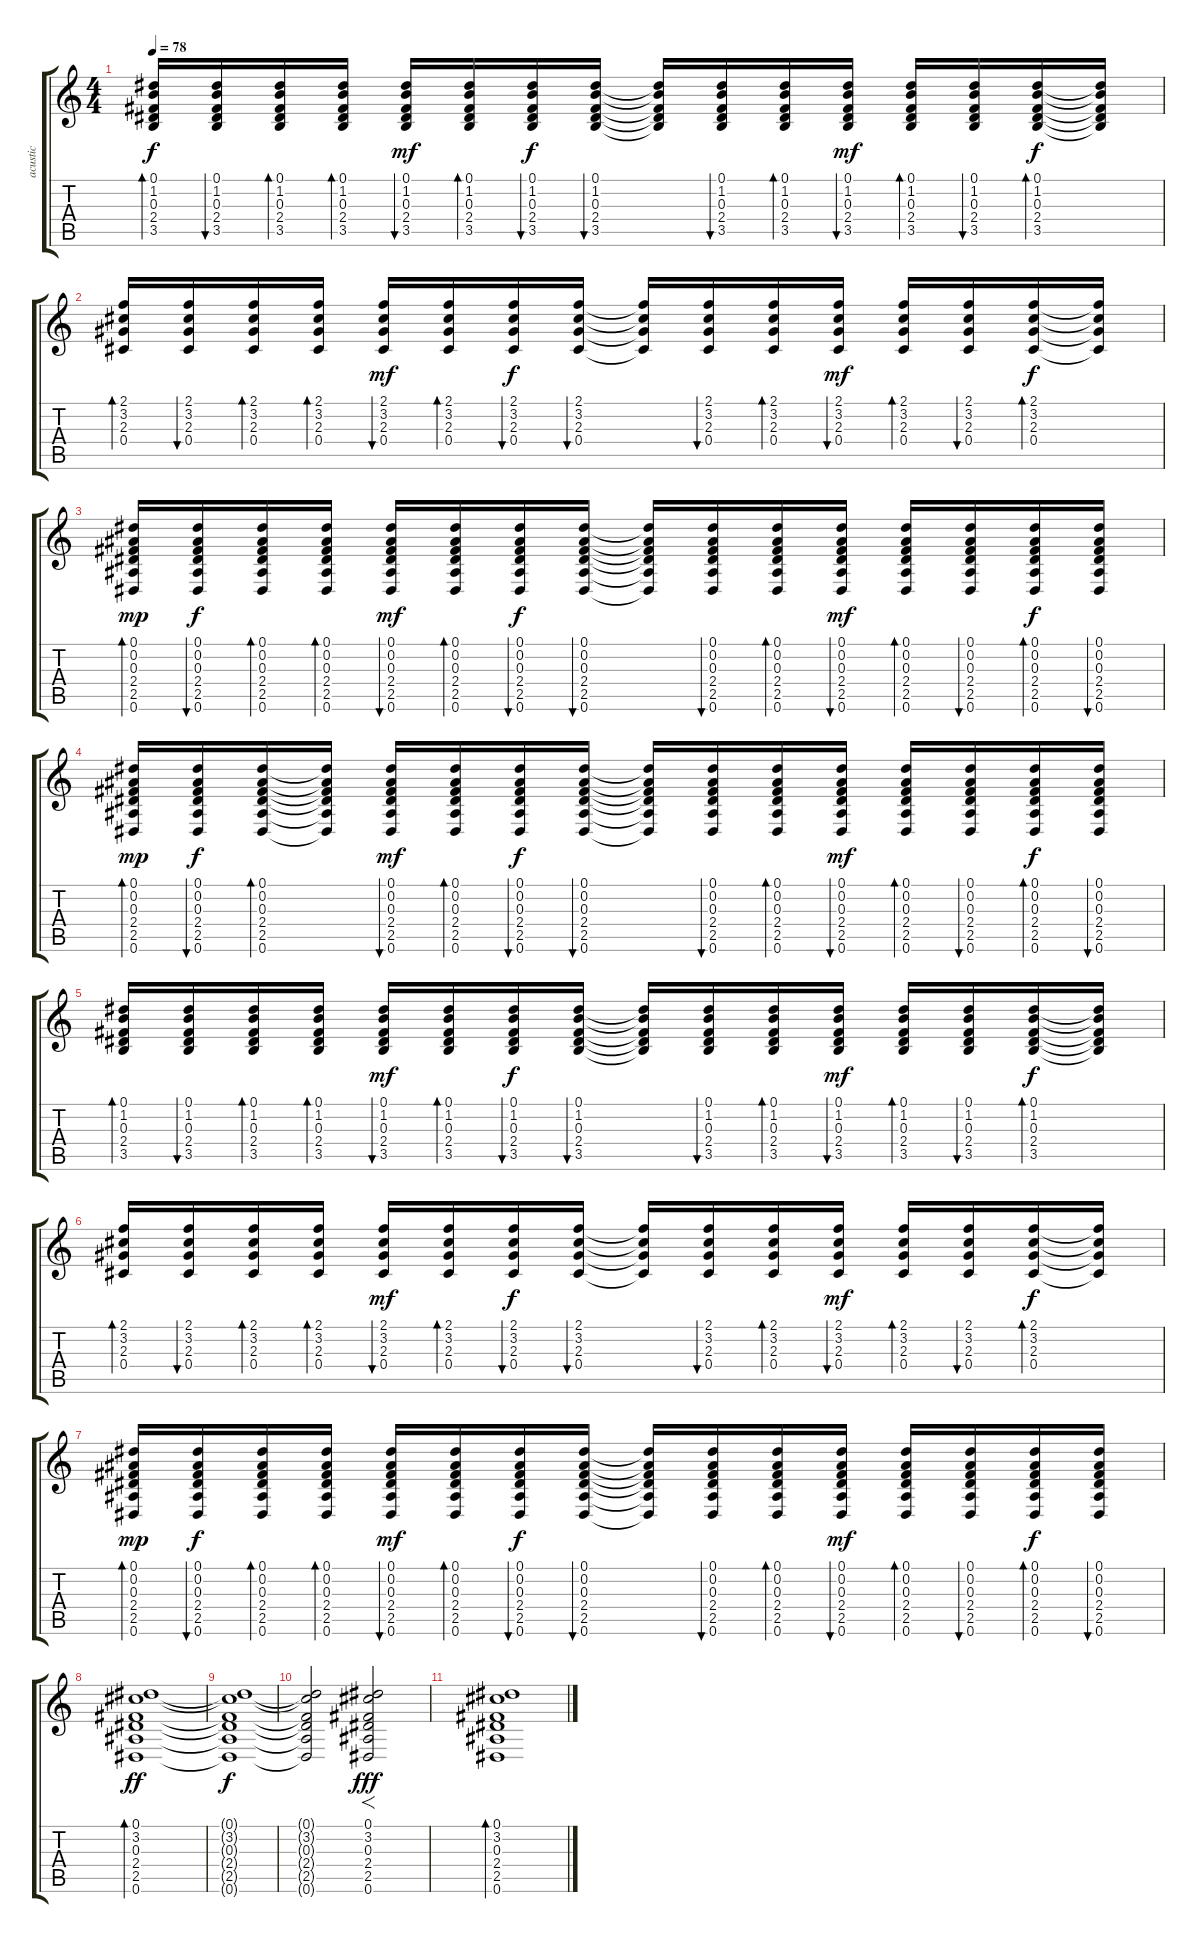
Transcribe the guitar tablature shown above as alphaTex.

\track ("acustic" "acustic") {instrument acousticguitarsteel}
\staff {score tabs}
\tuning (Eb4 Bb3 Gb3 Db3 Ab2 Eb2) {hide}
\ts (4 4)
\tempo 78
\clef g2
\ks c
(0.1 1.2 0.3 2.4 3.5).16{bd 30 dy f} (0.1 1.2 0.3 2.4 3.5).16{bu 30} (0.1 1.2 0.3 2.4 3.5).16{bd 30} (0.1 1.2 0.3 2.4 3.5).16{bd 30} (0.1 1.2 0.3 2.4 3.5).16{bu 30 dy mf} (0.1 1.2 0.3 2.4 3.5).16{bd 30} (0.1 1.2 0.3 2.4 3.5).16{bu 30 dy f} (0.1 1.2 0.3 2.4 3.5).16{bu 30} (0.1{t} 1.2{t} 0.3{t} 2.4{t} 3.5{t}).16 (0.1 1.2 0.3 2.4 3.5).16{bu 30} (0.1 1.2 0.3 2.4 3.5).16{bd 30} (0.1 1.2 0.3 2.4 3.5).16{bu 30 dy mf} (0.1 1.2 0.3 2.4 3.5).16{bd 60} (0.1 1.2 0.3 2.4 3.5).16{bu 30} (0.1 1.2 0.3 2.4 3.5).16{bd 30 dy f} (0.1{t} 1.2{t} 0.3{t} 2.4{t} 3.5{t}).16 |
(2.1 3.2 2.3 0.4).16{bd 30} (2.1 3.2 2.3 0.4).16{bu 30} (2.1 3.2 2.3 0.4).16{bd 30} (2.1 3.2 2.3 0.4).16{bd 30} (2.1 3.2 2.3 0.4).16{bu 30 dy mf} (2.1 3.2 2.3 0.4).16{bd 30} (2.1 3.2 2.3 0.4).16{bu 30 dy f} (2.1 3.2 2.3 0.4).16{bu 30} (2.1{t} 3.2{t} 2.3{t} 0.4{t}).16 (2.1 3.2 2.3 0.4).16{bu 30} (2.1 3.2 2.3 0.4).16{bd 30} (2.1 3.2 2.3 0.4).16{bu 30 dy mf} (2.1 3.2 2.3 0.4).16{bd 60} (2.1 3.2 2.3 0.4).16{bu 30} (2.1 3.2 2.3 0.4).16{bd 30 dy f} (2.1{t} 3.2{t} 2.3{t} 0.4{t}).16 |
(0.1 0.2 0.3 2.4 2.5 0.6).16{bd 30 dy mp} (0.1 0.2 0.3 2.4 2.5 0.6).16{bu 30 dy f} (0.1 0.2 0.3 2.4 2.5 0.6).16{bd 30} (0.1 0.2 0.3 2.4 2.5 0.6).16{bd 30} (0.1 0.2 0.3 2.4 2.5 0.6).16{bu 30 dy mf} (0.1 0.2 0.3 2.4 2.5 0.6).16{bd 30} (0.1 0.2 0.3 2.4 2.5 0.6).16{bu 30 dy f} (0.1 0.2 0.3 2.4 2.5 0.6).16{bu 30} (0.1{t} 0.2{t} 0.3{t} 2.4{t} 2.5{t} 0.6{t}).16 (0.1 0.2 0.3 2.4 2.5 0.6).16{bu 30} (0.1 0.2 0.3 2.4 2.5 0.6).16{bd 30} (0.1 0.2 0.3 2.4 2.5 0.6).16{bu 30 dy mf} (0.1 0.2 0.3 2.4 2.5 0.6).16{bd 60} (0.1 0.2 0.3 2.4 2.5 0.6).16{bu 30} (0.1 0.2 0.3 2.4 2.5 0.6).16{bd 30 dy f} (0.1 0.2 0.3 2.4 2.5 0.6).16{bu 30} |
(0.1 0.2 0.3 2.4 2.5 0.6).16{bd 30 dy mp} (0.1 0.2 0.3 2.4 2.5 0.6).16{bu 30 dy f} (0.1 0.2 0.3 2.4 2.5 0.6).16{bd 30} (0.1{t} 0.2{t} 0.3{t} 2.4{t} 2.5{t} 0.6{t}).16 (0.1 0.2 0.3 2.4 2.5 0.6).16{bu 30 dy mf} (0.1 0.2 0.3 2.4 2.5 0.6).16{bd 30} (0.1 0.2 0.3 2.4 2.5 0.6).16{bu 30 dy f} (0.1 0.2 0.3 2.4 2.5 0.6).16{bu 30} (0.1{t} 0.2{t} 0.3{t} 2.4{t} 2.5{t} 0.6{t}).16 (0.1 0.2 0.3 2.4 2.5 0.6).16{bu 30} (0.1 0.2 0.3 2.4 2.5 0.6).16{bd 30} (0.1 0.2 0.3 2.4 2.5 0.6).16{bu 30 dy mf} (0.1 0.2 0.3 2.4 2.5 0.6).16{bd 60} (0.1 0.2 0.3 2.4 2.5 0.6).16{bu 30} (0.1 0.2 0.3 2.4 2.5 0.6).16{bd 30 dy f} (0.1 0.2 0.3 2.4 2.5 0.6).16{bu 30} |
(0.1 1.2 0.3 2.4 3.5).16{bd 30} (0.1 1.2 0.3 2.4 3.5).16{bu 30} (0.1 1.2 0.3 2.4 3.5).16{bd 30} (0.1 1.2 0.3 2.4 3.5).16{bd 30} (0.1 1.2 0.3 2.4 3.5).16{bu 30 dy mf} (0.1 1.2 0.3 2.4 3.5).16{bd 30} (0.1 1.2 0.3 2.4 3.5).16{bu 30 dy f} (0.1 1.2 0.3 2.4 3.5).16{bu 30} (0.1{t} 1.2{t} 0.3{t} 2.4{t} 3.5{t}).16 (0.1 1.2 0.3 2.4 3.5).16{bu 30} (0.1 1.2 0.3 2.4 3.5).16{bd 30} (0.1 1.2 0.3 2.4 3.5).16{bu 30 dy mf} (0.1 1.2 0.3 2.4 3.5).16{bd 60} (0.1 1.2 0.3 2.4 3.5).16{bu 30} (0.1 1.2 0.3 2.4 3.5).16{bd 30 dy f} (0.1{t} 1.2{t} 0.3{t} 2.4{t} 3.5{t}).16 |
(2.1 3.2 2.3 0.4).16{bd 30} (2.1 3.2 2.3 0.4).16{bu 30} (2.1 3.2 2.3 0.4).16{bd 30} (2.1 3.2 2.3 0.4).16{bd 30} (2.1 3.2 2.3 0.4).16{bu 30 dy mf} (2.1 3.2 2.3 0.4).16{bd 30} (2.1 3.2 2.3 0.4).16{bu 30 dy f} (2.1 3.2 2.3 0.4).16{bu 30} (2.1{t} 3.2{t} 2.3{t} 0.4{t}).16 (2.1 3.2 2.3 0.4).16{bu 30} (2.1 3.2 2.3 0.4).16{bd 30} (2.1 3.2 2.3 0.4).16{bu 30 dy mf} (2.1 3.2 2.3 0.4).16{bd 60} (2.1 3.2 2.3 0.4).16{bu 30} (2.1 3.2 2.3 0.4).16{bd 30 dy f} (2.1{t} 3.2{t} 2.3{t} 0.4{t}).16 |
(0.1 0.2 0.3 2.4 2.5 0.6).16{bd 30 dy mp} (0.1 0.2 0.3 2.4 2.5 0.6).16{bu 30 dy f} (0.1 0.2 0.3 2.4 2.5 0.6).16{bd 30} (0.1 0.2 0.3 2.4 2.5 0.6).16{bd 30} (0.1 0.2 0.3 2.4 2.5 0.6).16{bu 30 dy mf} (0.1 0.2 0.3 2.4 2.5 0.6).16{bd 30} (0.1 0.2 0.3 2.4 2.5 0.6).16{bu 30 dy f} (0.1 0.2 0.3 2.4 2.5 0.6).16{bu 30} (0.1{t} 0.2{t} 0.3{t} 2.4{t} 2.5{t} 0.6{t}).16 (0.1 0.2 0.3 2.4 2.5 0.6).16{bu 30} (0.1 0.2 0.3 2.4 2.5 0.6).16{bd 30} (0.1 0.2 0.3 2.4 2.5 0.6).16{bu 30 dy mf} (0.1 0.2 0.3 2.4 2.5 0.6).16{bd 60} (0.1 0.2 0.3 2.4 2.5 0.6).16{bu 30} (0.1 0.2 0.3 2.4 2.5 0.6).16{bd 30 dy f} (0.1 0.2 0.3 2.4 2.5 0.6).16{bu 30} |
(0.1 3.2 0.3 2.4 2.5 0.6).1{bd 120 dy ff} |
(0.1{t} 3.2{t} 0.3{t} 2.4{t} 2.5{t} 0.6{t}).1{dy f} |
(0.1{t} 3.2{t} 0.3{t} 2.4{t} 2.5{t} 0.6{t}).2 (0.1 3.2 0.3 2.4 2.5 0.6).2{f dy fff} |
(0.1 3.2 0.3 2.4 2.5 0.6).1{bd 120}
